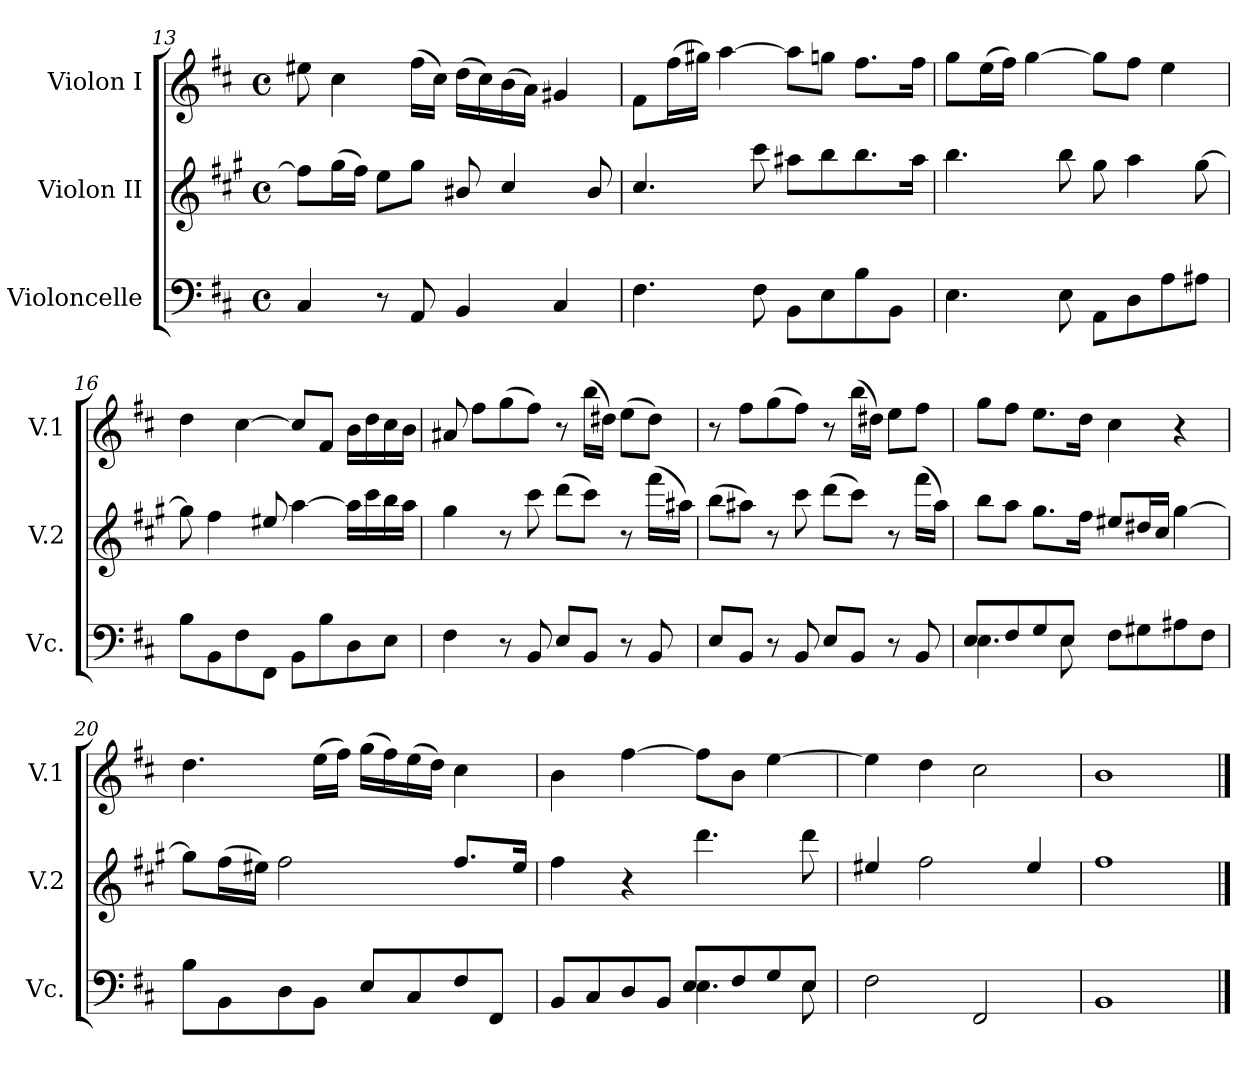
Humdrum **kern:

**kern	**dynam	**kern	**dynam	**kern	**dynam
*part3	*part3	*part2	*part2	*part1	*part1
*staff3	*staff3	*staff2	*staff2	*staff1	*staff1
*I"Violoncelle	*	*I"Violon II	*	*I"Violon I	*
*I'Vc.	*	*I'V.2	*	*I'V.1	*
*clefF4	*	*clefG2	*	*clefG2	*
*	*	*ITrd4c7	*	*	*
*k[f#c#]	*	*k[f#c#]	*	*k[f#c#]	*
*D:	*	*D:	*	*D:	*
*M4/4	*	*M4/4	*	*M4/4	*
*met(c)	*	*met(c)	*	*met(c)	*
=13	=13	=13	=13	=13	=13
4C#/	.	8b\L]	.	8ee#X\	.
.	.	(16cc#\L	.	4cc#\	.
.	.	16b\JJ)	.	.	.
8r	.	8a\L	.	.	.
8AA/	.	8cc#\J	.	(16ff#\LL	.
.	.	.	.	16cc#\JJ)	.
4BB/	.	8e#X/	.	(16dd\LL	.
.	.	.	.	16cc#\)	.
.	.	4f#/	.	(16b\	.
.	.	.	.	16a\JJ)	.
4C#/	.	.	.	4g#X/	.
.	.	8e#/	.	.	.
=14	=14	=14	=14	=14	=14
4.F#\	.	4.f#/	.	8f#\L	.
.	.	.	.	(16ff#\L	.
.	.	.	.	16gg#X\JJ)	.
.	.	.	.	[4aa\	.
8F#\	.	8ff#\	.	.	.
8BB\L	.	8dd#X\L	.	8aa\L]	.
8E\	.	8ee\	.	8ggn\J	.
8B\	.	8.ee\	.	8.ff#\L	.
8BB\J	.	.	.	.	.
.	.	16dd#\Jk	.	16ff#\Jk	.
=15	=15	=15	=15	=15	=15
4.E\	.	4.ee\	.	8gg\L	.
.	.	.	.	(16ee\L	.
.	.	.	.	16ff#\JJ)	.
.	.	.	.	[4gg\	.
8E\	.	8ee\	.	.	.
8AA\L	.	8cc#\	.	8gg\L]	.
8D\	.	4dd\	.	8ff#\J	.
8A\	.	.	.	4ee\	.
8A#X\J	.	[8cc#\	.	.	.
!!LO:PB:g=z
=16	=16	=16	=16	=16	=16
8B\L	.	8cc#\]	.	4dd\	.
8BB\	.	4b\	.	.	.
8F#\	.	.	.	[4cc#\	.
8FF#\J	.	8a#X/	.	.	.
8BB\L	.	[4dd\	.	8cc#/L]	.
8B\	.	.	.	8f#/J	.
8D\	.	16dd\LL]	.	16b\LL	.
.	.	16ff#\	.	16dd\	.
8E\J	.	16ee\	.	16cc#\	.
.	.	16dd\JJ	.	16b\JJ	.
=17	=17	=17	=17	=17	=17
!	!LO:DY:b	!	!	!	!
!	!LO:DY:n=1:b	!	!LO:DY:b	!	!
!	!	!	!LO:DY:n=1:b	!	!LO:DY:b
!	!	!	!	!	!LO:DY:n=1:b
4F#\	p f	4cc#\	p f	8a#X/	p f
.	.	.	.	8ff#\L	.
8r	.	8r	.	(8gg\	.
8BB/	.	8ff#\	.	8ff#\J)	.
8E/L	.	(8gg\L	.	8r	.
8BB/J	.	8ff#\J)	.	(16bb\LL	.
.	.	.	.	16dd#X\JJ)	.
8r	.	8r	.	(8ee\L	.
8BB/	.	(16bb\LL	.	8dd#\J)	.
.	.	16dd#X\JJ)	.	.	.
=18	=18	=18	=18	=18	=18
!	!LO:DY:b	!	!	!	!
!	!LO:DY:n=1:b	!	!LO:DY:b	!	!
!	!	!	!LO:DY:n=1:b	!	!LO:DY:b
!	!	!	!	!	!LO:DY:n=1:b
8E/L	p f	(8ee\L	p f	8r	p f
8BB/J	.	8dd#X\J)	.	8ff#\L	.
8r	.	8r	.	(8gg\	.
8BB/	.	8ff#\	.	8ff#\J)	.
8E/L	.	(8gg\L	.	8r	.
8BB/J	.	8ff#\J)	.	(16bb\LL	.
.	.	.	.	16dd#X\JJ)	.
8r	.	8r	.	8ee\L	.
8BB/	.	(16bb\LL	.	8ff#\J	.
.	.	16dd#\JJ)	.	.	.
=19	=19	=19	=19	=19	=19
*^	*	*	*	*	*
4.E\	8E/L	.	8ee\L	.	8gg\L	.
.	8F#/	.	8dd\J	.	8ff#\J	.
.	8G/	.	8.cc#\L	.	8.ee\L	.
8E\	8E/J	.	.	.	.	.
.	.	.	16b\Jk	.	16dd\Jk	.
8F#\L	2ryy	.	8a#X/L	.	4cc#\	.
8G#X\	.	.	16g#X/L	.	.	.
.	.	.	16f#/JJ	.	.	.
8A#X\	.	.	[4cc#\	.	4r	.
8F#\J	.	.	.	.	.	.
*v	*v	*	*	*	*	*
=20	=20	=20	=20	=20	=20
8B\L	.	8cc#\L]	.	4.dd\	.
8BB\	.	(16b\L	.	.	.
.	.	16a#X\JJ)	.	.	.
8D\	.	2b\	.	.	.
8BB\J	.	.	.	(16ee\LL	.
.	.	.	.	16ff#\JJ)	.
8E/L	.	.	.	(16gg\LL	.
.	.	.	.	16ff#\)	.
8C#/	.	.	.	(16ee\	.
.	.	.	.	16dd\JJ)	.
8F#/	.	8.b/L	.	4cc#\	.
8FF#/J	.	.	.	.	.
.	.	16a#/Jk	.	.	.
=21	=21	=21	=21	=21	=21
*^	*	*	*	*	*
8BB/L	2ryy	.	4b\	.	4b\	.
8C#/	.	.	.	.	.	.
8D/	.	.	4r	.	[4ff#\	.
8BB/J	.	.	.	.	.	.
4.E\	8E/L	.	4.gg\	.	8ff#\L]	.
.	8F#/	.	.	.	8b\J	.
.	8G/	.	.	.	[4ee\	.
8E\	8E/J	.	8gg\	.	.	.
*v	*v	*	*	*	*	*
=22	=22	=22	=22	=22	=22
2F#\	.	4a#X/	.	4ee\]	.
.	.	2b\	.	4dd\	.
2FF#/	.	.	.	2cc#\	.
.	.	4a#/	.	.	.
=23	=23	=23	=23	=23	=23
1BB	.	1b	.	1b	.
==	==	==	==	==	==
*-	*-	*-	*-	*-	*-
